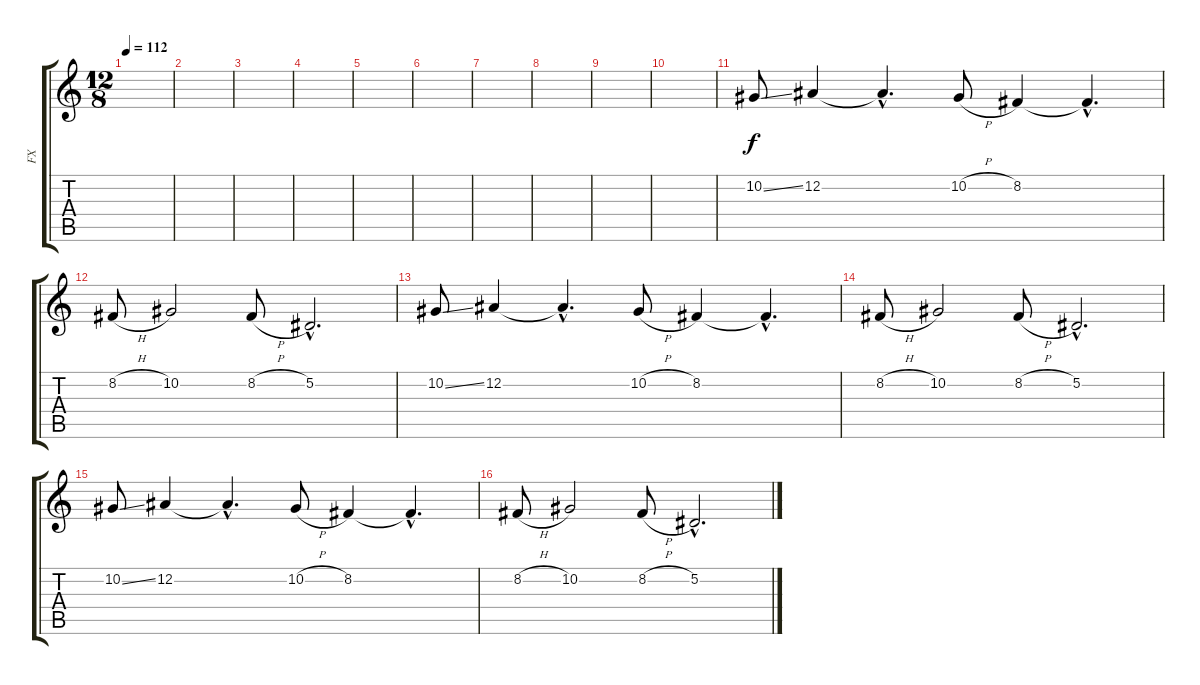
\track ("FX" "FX") {instrument fx6goblins}
\staff {score tabs}
\tuning (Eb4 Bb3 Gb3 Db3 Ab2 Eb2) {hide}
\ts (12 8)
\tempo 112
\clef g2
\ks c
|
|
|
|
|
|
|
|
|
|
10.2{ss}.8 12.2.4 12.2{hac t}.4{d} 10.2{h}.8 8.2.4 8.2{hac t}.4{d} |
8.2{h}.8 10.2.2 8.2{h}.8 5.2{hac}.2{d} |
10.2{ss}.8 12.2.4 12.2{hac t}.4{d} 10.2{h}.8 8.2.4 8.2{hac t}.4{d} |
8.2{h}.8 10.2.2 8.2{h}.8 5.2{hac}.2{d} |
10.2{ss}.8 12.2.4 12.2{hac t}.4{d} 10.2{h}.8 8.2.4 8.2{hac t}.4{d} |
8.2{h}.8 10.2.2 8.2{h}.8 5.2{hac}.2{d}
